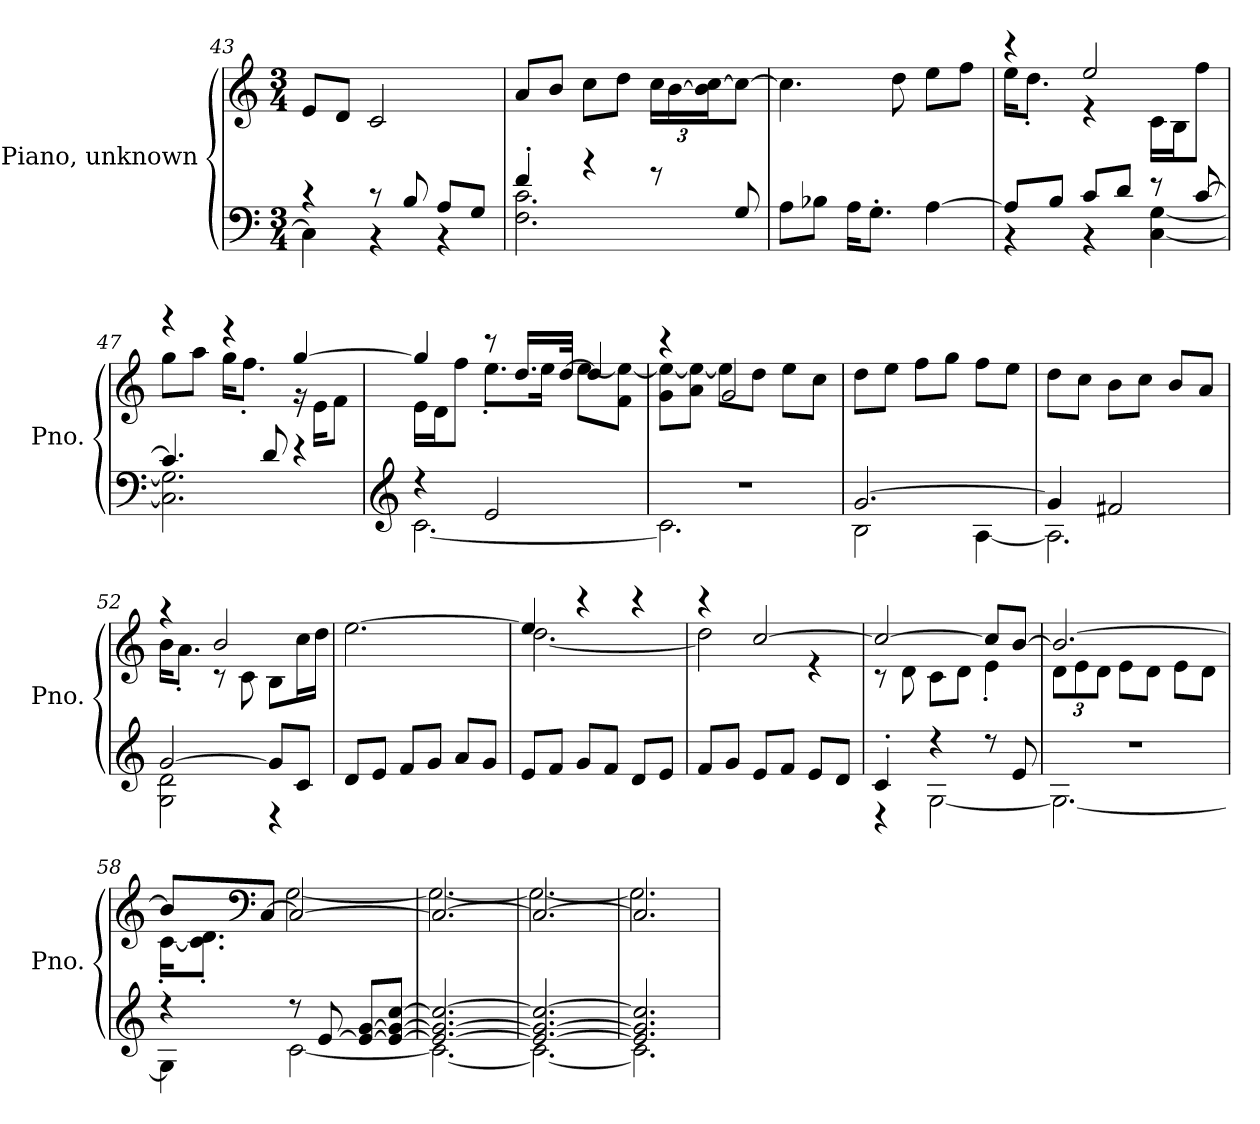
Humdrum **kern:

**kern	**kern
*part1	*part1
*staff2	*staff1
*I"Piano, unknown	*
*I'Pno.	*
*clefF4	*clefG2
*k[]	*k[]
*M3/4	*M3/4
=43	=43
*^	*
4r	4C\]	8e/L
.	.	8d/J
8r	4r	2c/
8B/	.	.
8A/L	4r	.
8G/J	.	.
=44	=44	=44
4f'/	2.F\ 2.c\	8a/L
.	.	8b/J
4r	.	8cc\L
.	.	8dd\J
*	*	*Xbrackettup
8r	.	24cc\LL
.	.	[24b\
.	.	24b\] [24cc\J
8G/	.	8cc\J_
*v	*v	*
=45	=45
8A\L	4.cc\]
8B-X\J	.
16A\KL	.
8.G'\J	.
.	8dd\
[4A\	8ee\L
.	8ff\J
!!LO:LB:g=z
=46	=46
*^	*^
8A/L]	4r	4r	16ee\KL
.	.	.	8.dd'\J
8B/J	.	.	.
8c/L	4r	2ee/	4r
8d/J	.	.	.
8r	[4C\ [4G\	.	16c\LL
.	.	.	16B\J
[8c/	.	.	8ff\J
=47	=47	=47	=47
4.c/]	2.C\] 2.G\]	4r	8gg\L
.	.	.	8aa\J
.	.	4r	16gg\KL
.	.	.	8.ff'\J
8d/	.	.	.
4r	.	[4gg/	16r
.	.	.	16e\KL
.	.	.	8f\J
=48	=48	=48	=48
*clefG2	*	*	*
4r	[2.c\	4gg/]	16e\LL
.	.	.	16d\J
.	.	.	8ff\J
2e/	.	8r	8.ee'\L
.	.	16.dd/LL	.
.	.	.	16ee\Jk
.	.	[32dd/JJk	.
.	.	4dd/]	[8ee\L
.	.	.	8f\ 8ee\_J
=49	=49	=49	=49
2.r	2.c\]	4r	8g\ 8ee\_L
.	.	.	8a\ 8ee\_J
.	.	2g/	8ee\L]
.	.	.	8dd\J
.	.	.	8ee\L
.	.	.	8cc\J
*	*	*v	*v
!!LO:PB:g=z
=50	=50	=50
[2.g/	2B\	8dd\L
.	.	8ee\J
.	.	8ff\L
.	.	8gg\J
.	[4A\	8ff\L
.	.	8ee\J
=51	=51	=51
4g/]	2.A\]	8dd\L
.	.	8cc\J
2f#X/	.	8b\L
.	.	8cc\J
.	.	8b/L
.	.	8a/J
=52	=52	=52
*	*	*^
[2g/	2G\ 2d\	4r	16b\KL
.	.	.	8.a'\J
.	.	2b/	8r
.	.	.	8c\
8g/L]	4r	.	8B\L
8c/J	.	.	16cc\L
.	.	.	16dd\JJ
*v	*v	*	*
*	*v	*v
=53	=53
8d/L	[2.ee\
8e/J	.
8f/L	.
8g/J	.
8a/L	.
8g/J	.
=54	=54
*	*^
8e/L	4ee/]	[2.dd\
8f/J	.	.
8g/L	4r	.
8f/J	.	.
8d/L	4r	.
8e/J	.	.
=55	=55	=55
8f/L	4r	2dd\]
8g/J	.	.
8e/L	[2cc/	.
8f/J	.	.
8e/L	.	4r
8d/J	.	.
!!LO:LB:g=z	!!
=56	=56	=56
*^	*	*
4c'/	4r	2cc/_	8r
.	.	.	8d\
4r	[2G\	.	8c\L
.	.	.	8d\J
8r	.	8cc/L]	4e'\
8e/	.	[8b/J	.
=57	=57	=57	=57
2.r	2.G\_	2.b/_	12d\L
.	.	.	12e\
.	.	.	12d\J
.	.	.	8e\L
.	.	.	8d\J
.	.	.	8e\L
.	.	.	8d\J
=58	=58	=58	=58
4r	4G\]	8b/L]	[16c'\KL
.	.	.	8.c\]' 8.d\'J
*	*	*clefF4	*
.	.	[8C/J	.
8r	[2c\	2C/_	[2G\
[8e/	.	.	.
8e/_ [8g/L	.	.	.
8e/_ 8g/_ [8cc/J	.	.	.
=59	=59	=59	=59
2.e/_ 2.g/_ 2.cc/_	2.c\_	2.C/_	2.G\_
=60	=60	=60	=60
2.e/_ 2.g/_ 2.cc/_	2.c\_	2.C/_	2.G\_
=61	=61	=61	=61
2.e/] 2.g/] 2.cc/]	2.c\]	2.C/]	2.G\]
*v	*v	*	*
*	*v	*v
=	=
*-	*-
